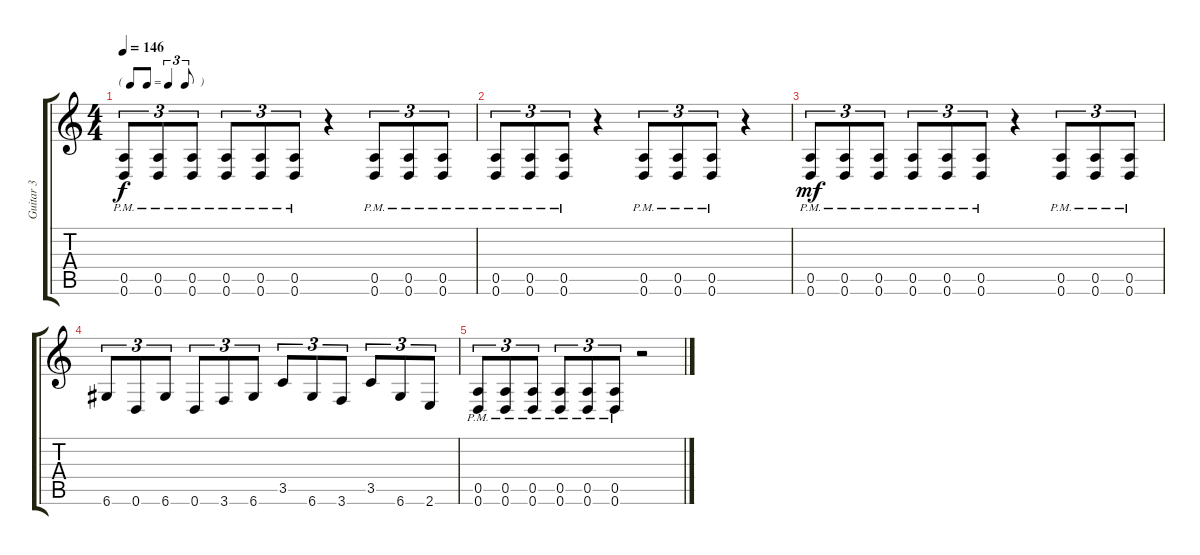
\track ("Guitar 3" "Guitar 3") {instrument distortionguitar}
\staff {score tabs}
\tuning (E4 B3 G3 D3 A2 D2) {hide}
\ts (4 4)
\tf triplet8th
\tempo 146
\clef g2
\ks c
(0.5{pm} 0.6{pm}).8{tu (3 2) dy f} (0.5{pm} 0.6{pm}).8{tu (3 2)} (0.5{pm} 0.6{pm}).8{tu (3 2)} (0.5{pm} 0.6{pm}).8{tu (3 2)} (0.5{pm} 0.6{pm}).8{tu (3 2)} (0.5{pm} 0.6{pm}).8{tu (3 2)} r.4 (0.5{pm} 0.6{pm}).8{tu (3 2)} (0.5{pm} 0.6{pm}).8{tu (3 2)} (0.5{pm} 0.6{pm}).8{tu (3 2)} |
(0.5{pm} 0.6{pm}).8{tu (3 2)} (0.5{pm} 0.6{pm}).8{tu (3 2)} (0.5{pm} 0.6{pm}).8{tu (3 2)} r.4 (0.5{pm} 0.6{pm}).8{tu (3 2)} (0.5{pm} 0.6{pm}).8{tu (3 2)} (0.5{pm} 0.6{pm}).8{tu (3 2)} r.4 |
(0.5{pm} 0.6{pm}).8{tu (3 2) dy mf} (0.5{pm} 0.6{pm}).8{tu (3 2)} (0.5{pm} 0.6{pm}).8{tu (3 2)} (0.5{pm} 0.6{pm}).8{tu (3 2)} (0.5{pm} 0.6{pm}).8{tu (3 2)} (0.5{pm} 0.6{pm}).8{tu (3 2)} r.4 (0.5{pm} 0.6{pm}).8{tu (3 2)} (0.5{pm} 0.6{pm}).8{tu (3 2)} (0.5{pm} 0.6{pm}).8{tu (3 2)} |
6.6.8{tu (3 2)} 0.6.8{tu (3 2)} 6.6.8{tu (3 2)} 0.6.8{tu (3 2)} 3.6.8{tu (3 2)} 6.6.8{tu (3 2)} 3.5.8{tu (3 2)} 6.6.8{tu (3 2)} 3.6.8{tu (3 2)} 3.5.8{tu (3 2)} 6.6.8{tu (3 2)} 2.6.8{tu (3 2)} |
(0.5{pm} 0.6{pm}).8{tu (3 2)} (0.5{pm} 0.6{pm}).8{tu (3 2)} (0.5{pm} 0.6{pm}).8{tu (3 2)} (0.5{pm} 0.6{pm}).8{tu (3 2)} (0.5{pm} 0.6{pm}).8{tu (3 2)} (0.5{pm} 0.6{pm}).8{tu (3 2)} r.2
